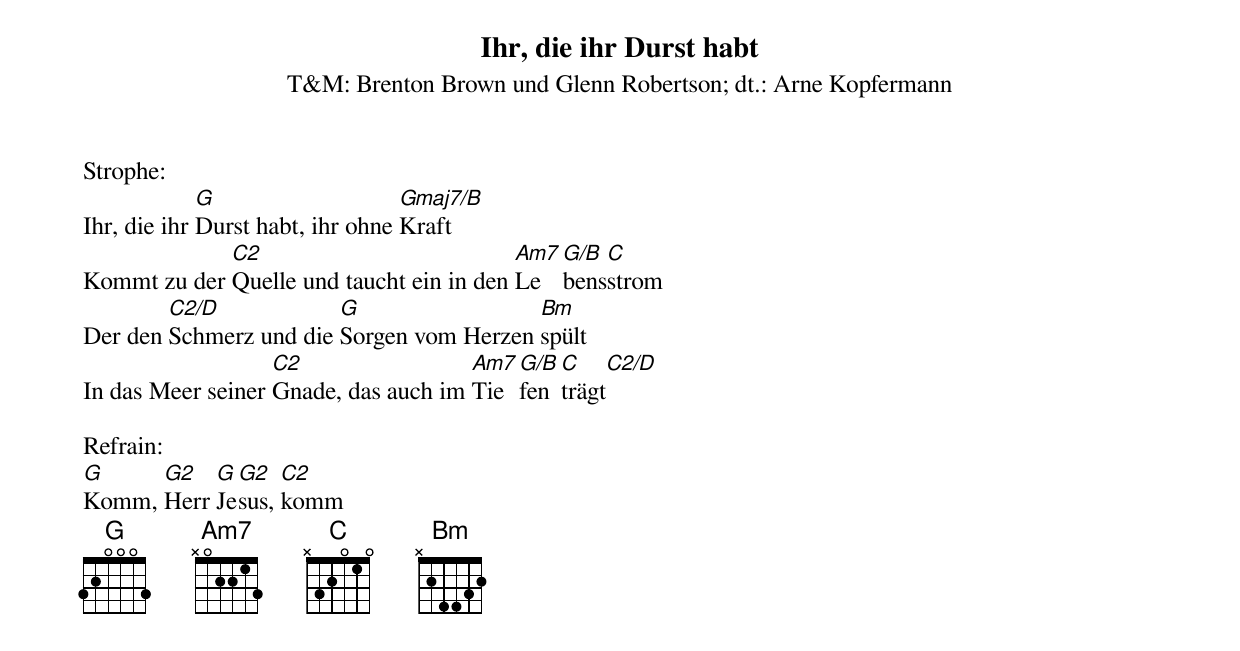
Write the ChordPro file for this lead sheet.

{title:Ihr, die ihr Durst habt}
{subtitle:T&M: Brenton Brown und Glenn Robertson; dt.: Arne Kopfermann}
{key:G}

Strophe:
Ihr, die ihr [G]Durst habt, ihr ohne [Gmaj7/B]Kraft
Kommt zu der [C2]Quelle und taucht ein in den [Am7]Le[G/B]bens[C]strom
Der den [C2/D]Schmerz und die [G]Sorgen vom Herzen [Bm]spült
In das Meer seiner [C2]Gnade, das auch im [Am7]Tie[G/B]fen [C]trägt[C2/D]

Refrain:
[G]Komm, [G2]Herr [G]Je[G2]sus, [C2]komm
